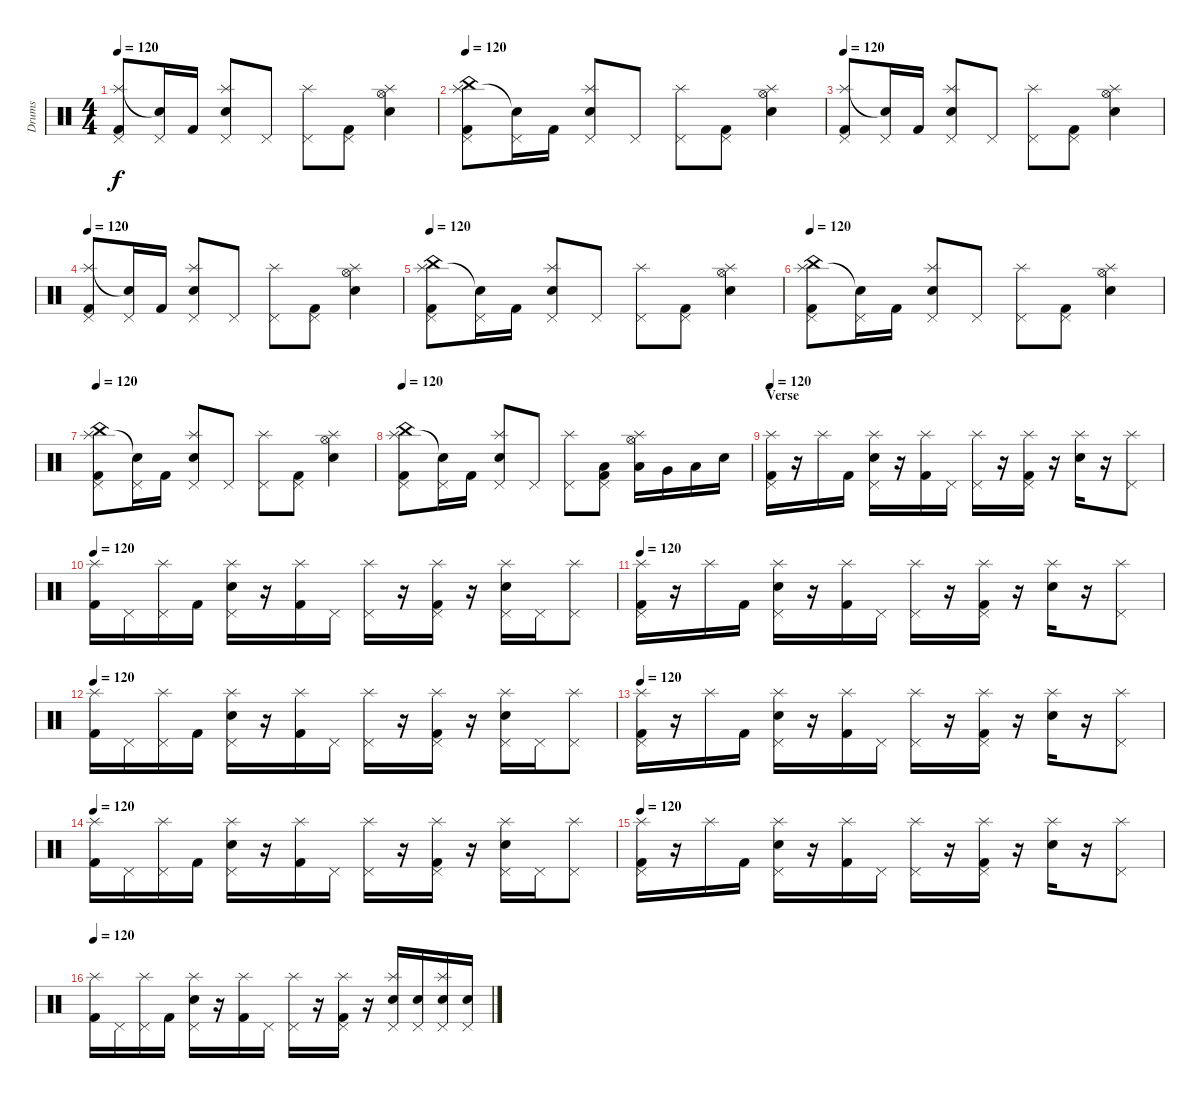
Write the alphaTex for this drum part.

\track ("Drums" "Drums") {instrument percussion}
\staff {score}
\articulation defaults
\ts (4 4)
\tempo 120
\clef neutral
\ks c
("Pedal Hi-Hat (hit)" "Splash (hit)" "Kick (hit) 2").8{dy f} ("Pedal Hi-Hat (hit)" "Snare (hit)"{t}).16 "Kick (hit) 2".16 ("Pedal Hi-Hat (hit)" "Splash (hit)" "Electric Snare (hit)").8 "Pedal Hi-Hat (hit)".8 ("Pedal Hi-Hat (hit)" "Splash (hit)").8 ("Pedal Hi-Hat (hit)" "Kick (hit) 2").8 ("Hi-Hat (open)" "Splash (hit)" "Electric Snare (hit)").4 |
\tempo 120
("Pedal Hi-Hat (hit)" "Splash (hit)" "China (hit)" "Kick (hit) 2").8 ("Pedal Hi-Hat (hit)" "Snare (hit)"{t}).16 "Kick (hit) 2".16 ("Pedal Hi-Hat (hit)" "Splash (hit)" "Electric Snare (hit)").8 "Pedal Hi-Hat (hit)".8 ("Pedal Hi-Hat (hit)" "Splash (hit)").8 ("Pedal Hi-Hat (hit)" "Kick (hit) 2").8 ("Hi-Hat (open)" "Splash (hit)" "Electric Snare (hit)").4 |
\tempo 120
("Pedal Hi-Hat (hit)" "Splash (hit)" "Kick (hit) 2").8 ("Pedal Hi-Hat (hit)" "Snare (hit)"{t}).16 "Kick (hit) 2".16 ("Pedal Hi-Hat (hit)" "Splash (hit)" "Electric Snare (hit)").8 "Pedal Hi-Hat (hit)".8 ("Pedal Hi-Hat (hit)" "Splash (hit)").8 ("Pedal Hi-Hat (hit)" "Kick (hit) 2").8 ("Hi-Hat (open)" "Splash (hit)" "Electric Snare (hit)").4 |
\tempo 120
("Pedal Hi-Hat (hit)" "Splash (hit)" "Kick (hit) 2").8 ("Pedal Hi-Hat (hit)" "Snare (hit)"{t}).16 "Kick (hit) 2".16 ("Pedal Hi-Hat (hit)" "Splash (hit)" "Electric Snare (hit)").8 "Pedal Hi-Hat (hit)".8 ("Pedal Hi-Hat (hit)" "Splash (hit)").8 ("Pedal Hi-Hat (hit)" "Kick (hit) 2").8 ("Hi-Hat (open)" "Splash (hit)" "Electric Snare (hit)").4 |
\tempo 120
("Pedal Hi-Hat (hit)" "Splash (hit)" "China (hit)" "Kick (hit) 2").8 ("Pedal Hi-Hat (hit)" "Snare (hit)"{t}).16 "Kick (hit) 2".16 ("Pedal Hi-Hat (hit)" "Splash (hit)" "Electric Snare (hit)").8 "Pedal Hi-Hat (hit)".8 ("Pedal Hi-Hat (hit)" "Splash (hit)").8 ("Pedal Hi-Hat (hit)" "Kick (hit) 2").8 ("Hi-Hat (open)" "Splash (hit)" "Electric Snare (hit)").4 |
\tempo 120
("Pedal Hi-Hat (hit)" "Splash (hit)" "China (hit)" "Kick (hit) 2").8 ("Pedal Hi-Hat (hit)" "Snare (hit)"{t}).16 "Kick (hit) 2".16 ("Pedal Hi-Hat (hit)" "Splash (hit)" "Electric Snare (hit)").8 "Pedal Hi-Hat (hit)".8 ("Pedal Hi-Hat (hit)" "Splash (hit)").8 ("Pedal Hi-Hat (hit)" "Kick (hit) 2").8 ("Hi-Hat (open)" "Splash (hit)" "Electric Snare (hit)").4 |
\tempo 120
("Pedal Hi-Hat (hit)" "Splash (hit)" "China (hit)" "Kick (hit) 2").8 ("Pedal Hi-Hat (hit)" "Snare (hit)"{t}).16 "Kick (hit) 2".16 ("Pedal Hi-Hat (hit)" "Splash (hit)" "Electric Snare (hit)").8 "Pedal Hi-Hat (hit)".8 ("Pedal Hi-Hat (hit)" "Splash (hit)").8 ("Pedal Hi-Hat (hit)" "Kick (hit) 2").8 ("Hi-Hat (open)" "Splash (hit)" "Electric Snare (hit)").4 |
\tempo 120
("Pedal Hi-Hat (hit)" "Splash (hit)" "China (hit)" "Kick (hit) 2").8 ("Pedal Hi-Hat (hit)" "Snare (hit)"{t}).16 "Kick (hit) 2".16 ("Pedal Hi-Hat (hit)" "Splash (hit)" "Electric Snare (hit)").8 "Pedal Hi-Hat (hit)".8 ("Pedal Hi-Hat (hit)" "Splash (hit)").8 ("Pedal Hi-Hat (hit)" "Low Tom (hit)" "Kick (hit) 2").8 ("Hi-Hat (open)" "Splash (hit)" "Low Tom (hit)").16 "Very Low Tom (hit)".16 "Low Floor Tom (hit)".16 "Electric Snare (hit)".16 |
\section ("" "Verse")
\tempo 120
("Splash (hit)" "Pedal Hi-Hat (hit)" "Kick (hit) 2").16 r.16 "Splash (hit)".16 "Kick (hit) 2".16 ("Splash (hit)" "Pedal Hi-Hat (hit)" "Electric Snare (hit)").16 r.16 ("Splash (hit)" "Kick (hit) 2").16 "Pedal Hi-Hat (hit)".16 ("Splash (hit)" "Pedal Hi-Hat (hit)").16 r.16 ("Splash (hit)" "Pedal Hi-Hat (hit)" "Kick (hit) 2").16 r.16 ("Splash (hit)" "Electric Snare (hit)").16 r.16 ("Splash (hit)" "Pedal Hi-Hat (hit)").8 |
\tempo 120
("Splash (hit)" "Kick (hit) 2").16 "Pedal Hi-Hat (hit)".16 ("Splash (hit)" "Pedal Hi-Hat (hit)").16 "Kick (hit) 2".16 ("Splash (hit)" "Pedal Hi-Hat (hit)" "Electric Snare (hit)").16 r.16 ("Splash (hit)" "Kick (hit) 2").16 "Pedal Hi-Hat (hit)".16 ("Splash (hit)" "Pedal Hi-Hat (hit)").16 r.16 ("Splash (hit)" "Pedal Hi-Hat (hit)" "Kick (hit) 2").16 r.16 ("Splash (hit)" "Pedal Hi-Hat (hit)" "Electric Snare (hit)").16 "Pedal Hi-Hat (hit)".16 ("Splash (hit)" "Pedal Hi-Hat (hit)").8 |
\tempo 120
("Splash (hit)" "Pedal Hi-Hat (hit)" "Kick (hit) 2").16 r.16 "Splash (hit)".16 "Kick (hit) 2".16 ("Splash (hit)" "Pedal Hi-Hat (hit)" "Electric Snare (hit)").16 r.16 ("Splash (hit)" "Kick (hit) 2").16 "Pedal Hi-Hat (hit)".16 ("Splash (hit)" "Pedal Hi-Hat (hit)").16 r.16 ("Splash (hit)" "Pedal Hi-Hat (hit)" "Kick (hit) 2").16 r.16 ("Splash (hit)" "Electric Snare (hit)").16 r.16 ("Splash (hit)" "Pedal Hi-Hat (hit)").8 |
\tempo 120
("Splash (hit)" "Kick (hit) 2").16 "Pedal Hi-Hat (hit)".16 ("Splash (hit)" "Pedal Hi-Hat (hit)").16 "Kick (hit) 2".16 ("Splash (hit)" "Pedal Hi-Hat (hit)" "Electric Snare (hit)").16 r.16 ("Splash (hit)" "Kick (hit) 2").16 "Pedal Hi-Hat (hit)".16 ("Splash (hit)" "Pedal Hi-Hat (hit)").16 r.16 ("Splash (hit)" "Pedal Hi-Hat (hit)" "Kick (hit) 2").16 r.16 ("Splash (hit)" "Pedal Hi-Hat (hit)" "Electric Snare (hit)").16 "Pedal Hi-Hat (hit)".16 ("Splash (hit)" "Pedal Hi-Hat (hit)").8 |
\tempo 120
("Splash (hit)" "Pedal Hi-Hat (hit)" "Kick (hit) 2").16 r.16 "Splash (hit)".16 "Kick (hit) 2".16 ("Splash (hit)" "Pedal Hi-Hat (hit)" "Electric Snare (hit)").16 r.16 ("Splash (hit)" "Kick (hit) 2").16 "Pedal Hi-Hat (hit)".16 ("Splash (hit)" "Pedal Hi-Hat (hit)").16 r.16 ("Splash (hit)" "Pedal Hi-Hat (hit)" "Kick (hit) 2").16 r.16 ("Splash (hit)" "Electric Snare (hit)").16 r.16 ("Splash (hit)" "Pedal Hi-Hat (hit)").8 |
\tempo 120
("Splash (hit)" "Kick (hit) 2").16 "Pedal Hi-Hat (hit)".16 ("Splash (hit)" "Pedal Hi-Hat (hit)").16 "Kick (hit) 2".16 ("Splash (hit)" "Pedal Hi-Hat (hit)" "Electric Snare (hit)").16 r.16 ("Splash (hit)" "Kick (hit) 2").16 "Pedal Hi-Hat (hit)".16 ("Splash (hit)" "Pedal Hi-Hat (hit)").16 r.16 ("Splash (hit)" "Pedal Hi-Hat (hit)" "Kick (hit) 2").16 r.16 ("Splash (hit)" "Pedal Hi-Hat (hit)" "Electric Snare (hit)").16 "Pedal Hi-Hat (hit)".16 ("Splash (hit)" "Pedal Hi-Hat (hit)").8 |
\tempo 120
("Splash (hit)" "Pedal Hi-Hat (hit)" "Kick (hit) 2").16 r.16 "Splash (hit)".16 "Kick (hit) 2".16 ("Splash (hit)" "Pedal Hi-Hat (hit)" "Electric Snare (hit)").16 r.16 ("Splash (hit)" "Kick (hit) 2").16 "Pedal Hi-Hat (hit)".16 ("Splash (hit)" "Pedal Hi-Hat (hit)").16 r.16 ("Splash (hit)" "Pedal Hi-Hat (hit)" "Kick (hit) 2").16 r.16 ("Splash (hit)" "Electric Snare (hit)").16 r.16 ("Splash (hit)" "Pedal Hi-Hat (hit)").8 |
\tempo 120
("Splash (hit)" "Kick (hit) 2").16 "Pedal Hi-Hat (hit)".16 ("Splash (hit)" "Pedal Hi-Hat (hit)").16 "Kick (hit) 2".16 ("Splash (hit)" "Pedal Hi-Hat (hit)" "Electric Snare (hit)").16 r.16 ("Splash (hit)" "Kick (hit) 2").16 "Pedal Hi-Hat (hit)".16 ("Splash (hit)" "Pedal Hi-Hat (hit)").16 r.16 ("Splash (hit)" "Pedal Hi-Hat (hit)" "Kick (hit) 2").16 r.16 ("Splash (hit)" "Pedal Hi-Hat (hit)" "Electric Snare (hit)").16 ("Pedal Hi-Hat (hit)" "Electric Snare (hit)").16 ("Splash (hit)" "Pedal Hi-Hat (hit)" "Electric Snare (hit)").16 ("Pedal Hi-Hat (hit)" "Electric Snare (hit)").16
